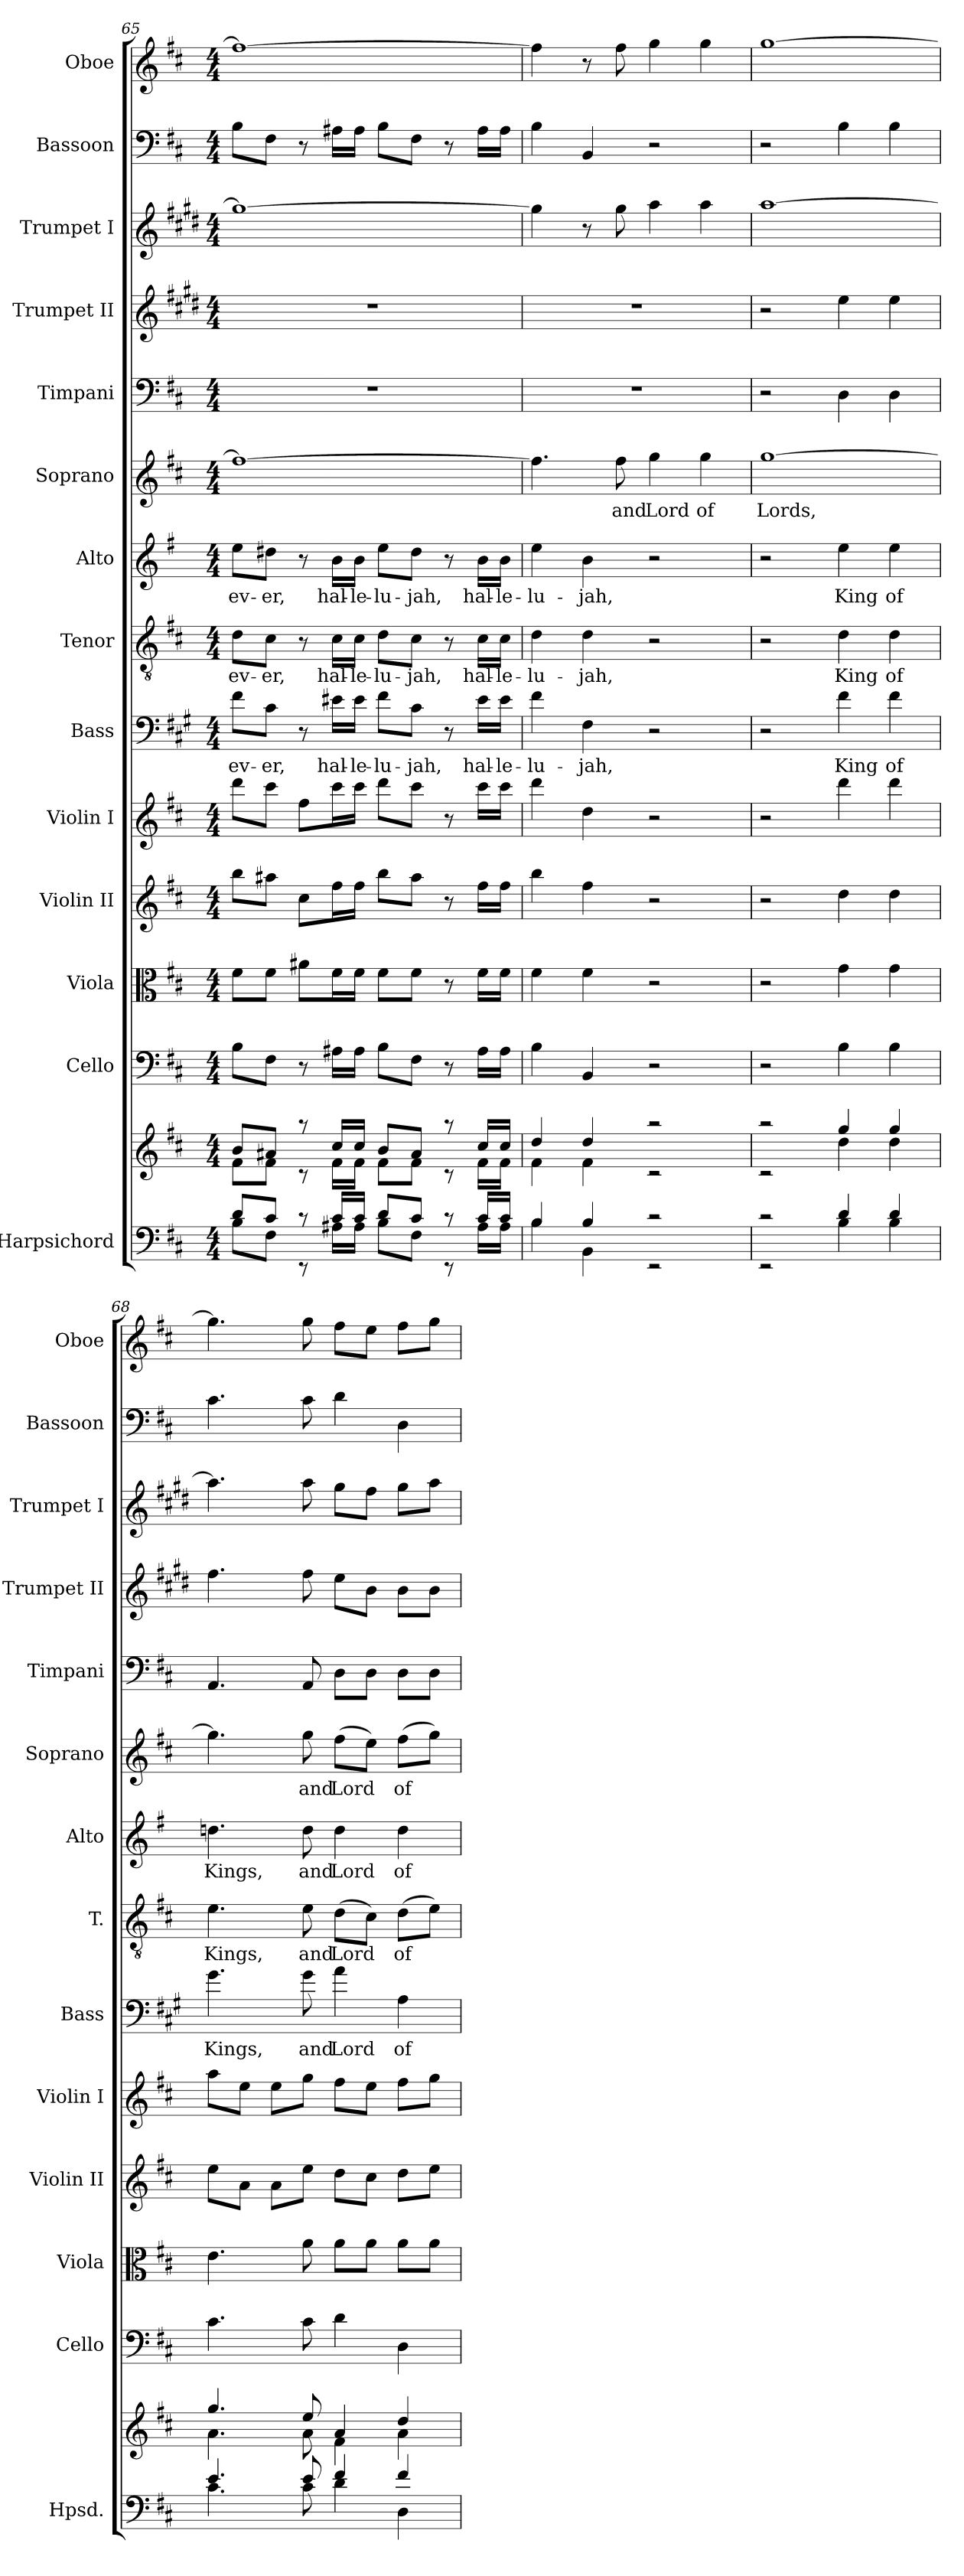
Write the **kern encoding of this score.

**kern	**kern	**kern	**kern	**kern	**kern	**kern	**text	**kern	**text	**kern	**text	**kern	**text	**kern	**kern	**kern	**kern	**kern
*part14	*part14	*part13	*part12	*part11	*part10	*part9	*part9	*part8	*part8	*part7	*part7	*part6	*part6	*part5	*part4	*part3	*part2	*part1
*staff15	*staff14	*staff13	*staff12	*staff11	*staff10	*staff9	*staff9	*staff8	*staff8	*staff7	*staff7	*staff6	*staff6	*staff5	*staff4	*staff3	*staff2	*staff1
*I"Harpsichord	*	*I"Cello	*I"Viola	*I"Violin II	*I"Violin I	*I"Bass	*	*I"Tenor	*	*I"Alto	*	*I"Soprano	*	*I"Timpani	*I"Trumpet II	*I"Trumpet I	*I"Bassoon	*I"Oboe
*I'Hpsd.	*	*I'Cello	*I'Viola	*I'Violin II	*I'Violin I	*I'Bass	*	*I'T.	*	*I'Alto	*	*I'Soprano	*	*I'Timpani	*I'Trumpet II	*I'Trumpet I	*I'Bassoon	*I'Oboe
!!LO:PB:g=z
*clefF4	*clefG2	*clefF4	*clefC3	*clefG2	*clefG2	*clefF4	*	*clefGv2	*	*clefG2	*	*clefG2	*	*clefF4	*clefG2	*clefG2	*clefF4	*clefG2
*	*	*	*	*	*	*ITrd4c7	*	*ITrd7c12	*	*ITrd3c5	*	*	*	*	*ITrd1c2	*ITrd1c2	*	*
*k[f#c#]	*k[f#c#]	*k[f#c#]	*k[f#c#]	*k[f#c#]	*k[f#c#]	*k[f#c#]	*	*k[f#c#]	*	*k[f#c#]	*	*k[f#c#]	*	*k[f#c#]	*k[f#c#]	*k[f#c#]	*k[f#c#]	*k[f#c#]
*D:	*D:	*D:	*D:	*D:	*D:	*D:	*	*D:	*	*D:	*	*D:	*	*D:	*D:	*D:	*D:	*D:
*M4/4	*M4/4	*M4/4	*M4/4	*M4/4	*M4/4	*M4/4	*	*M4/4	*	*M4/4	*	*M4/4	*	*M4/4	*M4/4	*M4/4	*M4/4	*M4/4
=65	=65	=65	=65	=65	=65	=65	=65	=65	=65	=65	=65	=65	=65	=65	=65	=65	=65	=65
*^	*^	*	*	*	*	*	*	*	*	*	*	*	*	*	*	*	*	*
!	!	!	!	!	!	!	!	!	!LO:LY:b	!	!LO:LY:b	!	!LO:LY:b	!	!	!	!	!	!	!
8d/L	8B\L	8b/L	8f#\L	8B\L	8f#\L	8bb\L	8ddd\L	8B\L	ev-	8D\L	ev-	8b\L	ev-	1ff#_	.	1r	1r	1ff#_	8B\L	1ff#_
!	!	!	!	!	!	!	!	!	!LO:LY:b	!	!LO:LY:b	!	!LO:LY:b	!	!	!	!	!	!	!
8c#/J	8F#\J	8a#X/J	8f#\J	8F#\J	8f#\J	8aa#X\J	8ccc#\J	8F#\J	-er,	8C#\J	-er,	8a#X\J	-er,	.	.	.	.	.	8F#\J	.
8rc	8rEE	8raa	8rc	8r	8a#X\L	8cc#\L	8ff#\L	8r	.	8r	.	8r	.	.	.	.	.	.	8r	.
!	!	!	!	!	!	!	!	!	!LO:LY:b	!	!LO:LY:b	!	!LO:LY:b	!	!	!	!	!	!	!
16c#/LL	16A#X\LL	16cc#/LL	16f#\LL	16A#X\LL	16f#\L	16ff#\L	16ccc#\L	16A#X\LL	hal-	16C#\LL	hal-	16f#\LL	hal-	.	.	.	.	.	16A#X\LL	.
!	!	!	!	!	!	!	!	!	!LO:LY:b	!	!LO:LY:b	!	!LO:LY:b	!	!	!	!	!	!	!
16c#/JJ	16A#\JJ	16cc#/JJ	16f#\JJ	16A#\JJ	16f#\JJ	16ff#\JJ	16ccc#\JJ	16A#\JJ	-le-	16C#\JJ	-le-	16f#\JJ	-le-	.	.	.	.	.	16A#\JJ	.
!	!	!	!	!	!	!	!	!	!LO:LY:b	!	!LO:LY:b	!	!LO:LY:b	!	!	!	!	!	!	!
8d/L	8B\L	8b/L	8f#\L	8B\L	8f#\L	8bb\L	8ddd\L	8B\L	-lu-	8D\L	-lu-	8b\L	-lu-	.	.	.	.	.	8B\L	.
!	!	!	!	!	!	!	!	!	!LO:LY:b	!	!LO:LY:b	!	!LO:LY:b	!	!	!	!	!	!	!
8c#/J	8F#\J	8a#/J	8f#\J	8F#\J	8f#\J	8aa#\J	8ccc#\J	8F#\J	-jah,	8C#\J	-jah,	8a#\J	-jah,	.	.	.	.	.	8F#\J	.
8rc	8rEE	8raa	8rc	8r	8r	8r	8r	8r	.	8r	.	8r	.	.	.	.	.	.	8r	.
!	!	!	!	!	!	!	!	!	!LO:LY:b	!	!LO:LY:b	!	!LO:LY:b	!	!	!	!	!	!	!
16c#/LL	16A#\LL	16cc#/LL	16f#\LL	16A#\LL	16f#\LL	16ff#\LL	16ccc#\LL	16A#\LL	hal-	16C#\LL	hal-	16f#\LL	hal-	.	.	.	.	.	16A#\LL	.
!	!	!	!	!	!	!	!	!	!LO:LY:b	!	!LO:LY:b	!	!LO:LY:b	!	!	!	!	!	!	!
16c#/JJ	16A#\JJ	16cc#/JJ	16f#\JJ	16A#\JJ	16f#\JJ	16ff#\JJ	16ccc#\JJ	16A#\JJ	-le-	16C#\JJ	-le-	16f#\JJ	-le-	.	.	.	.	.	16A#\JJ	.
=66	=66	=66	=66	=66	=66	=66	=66	=66	=66	=66	=66	=66	=66	=66	=66	=66	=66	=66	=66	=66
!	!	!	!	!	!	!	!	!	!LO:LY:b	!	!LO:LY:b	!	!LO:LY:b	!	!	!	!	!	!	!
4B/	4B\	4dd/	4f#\	4B\	4f#\	4bb\	4ddd\	4B\	-lu-	4D\	-lu-	4b\	-lu-	4.ff#\]	.	1r	1r	4ff#\]	4B\	4ff#\]
!	!	!	!	!	!	!	!	!	!LO:LY:b	!	!LO:LY:b	!	!LO:LY:b	!	!	!	!	!	!	!
4B/	4BB\	4dd/	4f#\	4BB/	4f#\	4ff#\	4dd\	4BB\	-jah,	4D\	-jah,	4f#\	-jah,	.	.	.	.	8r	4BB/	8r
!	!	!	!	!	!	!	!	!	!	!	!	!	!	!	!LO:LY:b	!	!	!	!	!
.	.	.	.	.	.	.	.	.	.	.	.	.	.	8ff#\	and	.	.	8ff#\	.	8ff#\
!	!	!	!	!	!	!	!	!	!	!	!	!	!	!	!LO:LY:b	!	!	!	!	!
2rc	2rEE	2raa	2rc	2r	2r	2r	2r	2r	.	2r	.	2r	.	4gg\	Lord	.	.	4gg\	2r	4gg\
!	!	!	!	!	!	!	!	!	!	!	!	!	!	!	!LO:LY:b	!	!	!	!	!
.	.	.	.	.	.	.	.	.	.	.	.	.	.	4gg\	of	.	.	4gg\	.	4gg\
=67	=67	=67	=67	=67	=67	=67	=67	=67	=67	=67	=67	=67	=67	=67	=67	=67	=67	=67	=67	=67
!	!	!	!	!	!	!	!	!	!	!	!	!	!	!	!LO:LY:b	!	!	!	!	!
2rc	2rEE	2raa	2rc	2r	2r	2r	2r	2r	.	2r	.	2r	.	[>1gg	Lords,	2r	2r	[>1gg	2r	[>1gg
!	!	!	!	!	!	!	!	!	!LO:LY:b	!	!LO:LY:b	!	!LO:LY:b	!	!	!	!	!	!	!
4d/	4B\	4gg/	4dd\	4B\	4g\	4dd\	4ddd\	4B\	King	4D\	King	4b\	King	.	.	4D\	4dd\	.	4B\	.
!	!	!	!	!	!	!	!	!	!LO:LY:b	!	!LO:LY:b	!	!LO:LY:b	!	!	!	!	!	!	!
4d/	4B\	4gg/	4dd\	4B\	4g\	4dd\	4ddd\	4B\	of	4D\	of	4b\	of	.	.	4D\	4dd\	.	4B\	.
=68	=68	=68	=68	=68	=68	=68	=68	=68	=68	=68	=68	=68	=68	=68	=68	=68	=68	=68	=68	=68
!	!	!	!	!	!	!	!	!	!LO:LY:b	!	!LO:LY:b	!	!LO:LY:b	!	!	!	!	!	!	!
4.e/	4.c#\	4.gg/	4.a\	4.c#\	4.e\	8ee\L	8aa\L	4.c#\	Kings,	4.E\	Kings,	4.an\	Kings,	4.gg\]	.	4.AA/	4.ee\	4.gg\]	4.c#\	4.gg\]
.	.	.	.	.	.	8a\J	8ee\J	.	.	.	.	.	.	.	.	.	.	.	.	.
.	.	.	.	.	.	8a\L	8ee\L	.	.	.	.	.	.	.	.	.	.	.	.	.
!	!	!	!	!	!	!	!	!	!LO:LY:b	!	!LO:LY:b	!	!LO:LY:b	!	!LO:LY:b	!	!	!	!	!
8e/	8c#\	8ee/	8a\	8c#\	8a\	8ee\J	8gg\J	8c#\	and	8E\	and	8a\	and	8gg\	and	8AA/	8ee\	8gg\	8c#\	8gg\
!	!	!	!	!	!	!	!	!	!LO:LY:b	!	!LO:LY:b	!	!LO:LY:b	!	!LO:LY:b	!	!	!	!	!
4f#/	4d\	4a/	4f#\	4d\	8a\L	8dd\L	8ff#\L	4d\	Lord	(>8D\L	Lord	4a\	Lord	(>8ff#\L	Lord	8D\L	8dd\L	8ff#\L	4d\	8ff#\L
.	.	.	.	.	8a\J	8cc#\J	8ee\J	.	.	8C#\J)	.	.	.	8ee\J)	.	8D\J	8a\J	8ee\J	.	8ee\J
!	!	!	!	!	!	!	!	!	!LO:LY:b	!	!LO:LY:b	!	!LO:LY:b	!	!LO:LY:b	!	!	!	!	!
4f#/	4D\	4dd/	4a\	4D\	8a\L	8dd\L	8ff#\L	4D\	of	(>8D\L	of	4a\	of	(>8ff#\L	of	8D\L	8a\L	8ff#\L	4D\	8ff#\L
.	.	.	.	.	8a\J	8ee\J	8gg\J	.	.	8E\J)	.	.	.	8gg\J)	.	8D\J	8a\J	8gg\J	.	8gg\J
*v	*v	*	*	*	*	*	*	*	*	*	*	*	*	*	*	*	*	*	*	*
*	*v	*v	*	*	*	*	*	*	*	*	*	*	*	*	*	*	*	*	*
=	=	=	=	=	=	=	=	=	=	=	=	=	=	=	=	=	=	=
*-	*-	*-	*-	*-	*-	*-	*-	*-	*-	*-	*-	*-	*-	*-	*-	*-	*-	*-
